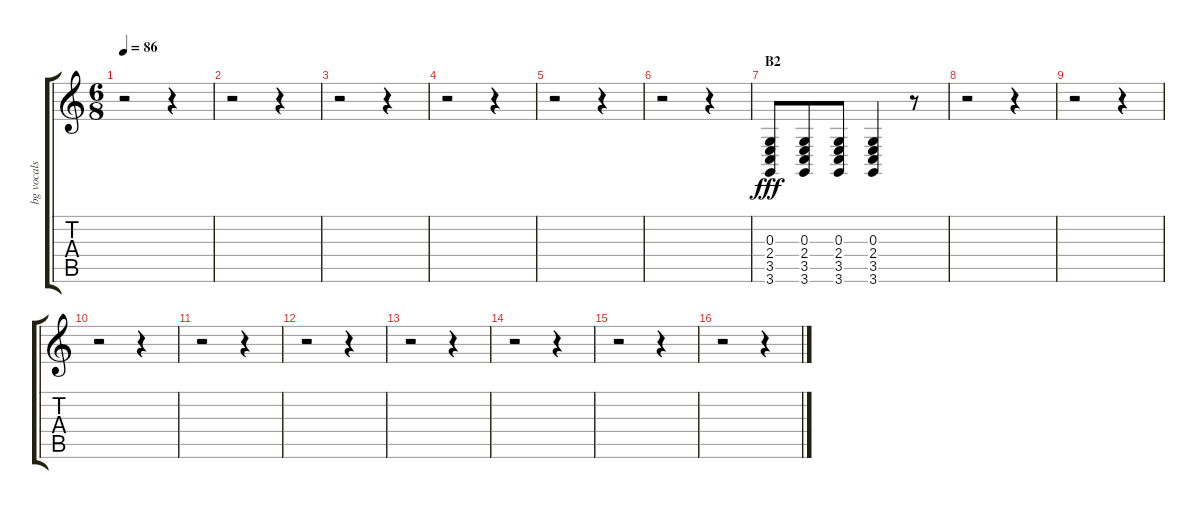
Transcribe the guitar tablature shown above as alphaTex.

\track ("bg vocals" "bg vocals") {instrument choiraahs}
\staff {score tabs}
\tuning (E4 B3 G3 D3 A2 E2) {hide}
\ts (6 8)
\tempo 86
\clef g2
\ks c
r.2{dy fff} r.4 |
r.2 r.4 |
r.2 r.4 |
r.2 r.4 |
r.2 r.4 |
r.2 r.4 |
\section ("" "B2")
(0.3 2.4 3.5 3.6).8 (0.3 2.4 3.5 3.6).8 (0.3 2.4 3.5 3.6).8 (0.3 2.4 3.5 3.6).4 r.8 |
r.2 r.4 |
r.2 r.4 |
r.2 r.4 |
r.2 r.4 |
r.2 r.4 |
r.2 r.4 |
r.2 r.4 |
r.2 r.4 |
r.2 r.4
